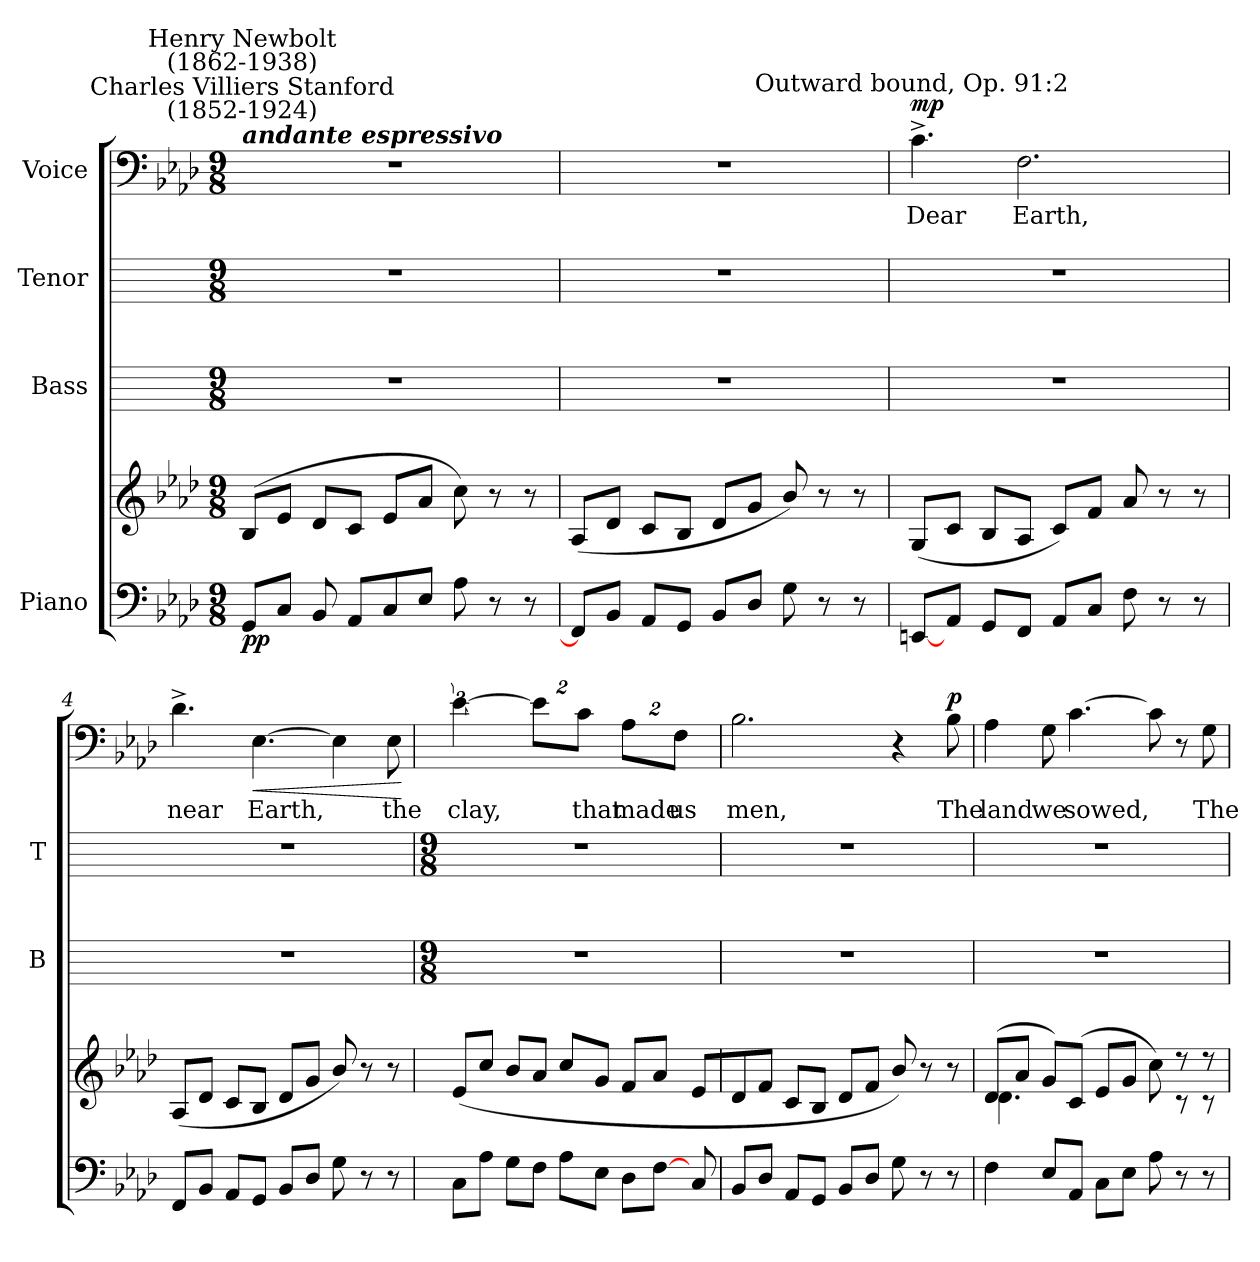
**kern	**kern	**dynam	**kern	**kern	**kern	**text	**dynam
*part4	*part4	*part4	*part3	*part2	*part1	*part1	*part1
*staff5	*staff4	*staff4/5	*staff3	*staff2	*staff1	*staff1	*staff1
*I"Piano	*	*	*I"Bass	*I"Tenor	*I"Voice	*	*
*	*	*	*I'B	*I'T	*	*	*
*clefF4	*clefG2	*	*	*	*clefF4	*	*
*k[b-e-a-d-]	*k[b-e-a-d-]	*	*	*	*k[b-e-a-d-]	*	*
*A-:	*A-:	*	*	*	*A-:	*	*
*M9/8	*M9/8	*	*M9/8	*M9/8	*M9/8	*	*
=1	=1	=1	=1	=1	=1	=1	=1
!	!	!	!	!	!LO:TX:a:Bi:t=andante espressivo	!	!
!	!	!	!	!	!LO:TX:a:cj:t=Charles Villiers Stanford\n(1852-1924)	!	!
!	!	!	!	!	!LO:TX:a:cj:t=Henry Newbolt\n(1862-1938)	!	!
!	!	!LO:DY:b=2	!	!	!LO:N:vis=1	!	!
!	!	!LO:DY:n=1:b	!	!	!	!	!
8GGL	(<8B-L	p p	8%9r	8%9r	8%9r	.	.
8CJ	8e-J	.	.	.	.	.	.
8BB-	8d-L	.	.	.	.	.	.
8AA-L	8cJ	.	.	.	.	.	.
8C	8e-L	.	.	.	.	.	.
8E-J	8a-J	.	.	.	.	.	.
8A-	8cc)	.	.	.	.	.	.
8r	8r	.	.	.	.	.	.
8r	8r	.	.	.	.	.	.
=2	=2	=2	=2	=2	=2	=2	=2
!	!	!	!	!	!LO:N:vis=1	!	!
8FFL]	(<8A-L	.	8%9r	8%9r	8%9r	.	.
8BB-J	8d-J	.	.	.	.	.	.
8AA-L	8cL	.	.	.	.	.	.
8GGJ	8B-J	.	.	.	.	.	.
8BB-L	8d-L	.	.	.	.	.	.
8D-J	8gJ	.	.	.	.	.	.
8G	8b-/)	.	.	.	.	.	.
8r	8r	.	.	.	.	.	.
8r	8r	.	.	.	.	.	.
=3	=3	=3	=3	=3	=3	=3	=3
!	!	!	!	!	!LO:TX:a:cj:t=Outward bound, Op. 91&colon;2	!	!
!	!	!	!	!	!	!LO:LY:b	!LO:DY:b
[8EEnL	(<8GL	.	8%9r	8%9r	4.c^	Dear	mp
8AA-J	8cJ	.	.	.	.	.	.
8GGL	8B-L	.	.	.	.	.	.
!	!	!	!	!	!	!LO:LY:b	!
8FFJ	8A-J	.	.	.	2.F	Earth,	.
8AA-L	8cL)	.	.	.	.	.	.
8CJ	8fJ	.	.	.	.	.	.
8F	8a-	.	.	.	.	.	.
8r	8r	.	.	.	.	.	.
8r	8r	.	.	.	.	.	.
=4	=4	=4	=4	=4	=4	=4	=4
!	!	!	!	!	!	!LO:LY:b	!
8FFL	(<8A-L	.	8%9r	8%9r	4.d-^	near	.
8BB-J	8d-J	.	.	.	.	.	.
8AA-L	8cL	.	.	.	.	.	.
!	!	!	!	!	!	!LO:LY:b	!LO:HP:b
8GGJ	8B-J	.	.	.	[4.E-	Earth,	<
8BB-L	8d-L	.	.	.	.	.	.
8D-J	8gJ	.	.	.	.	.	.
8G	8b-/)	.	.	.	4E-]	.	.
8r	8r	.	.	.	.	.	.
!	!	!	!	!	!	!LO:LY:b	!
8r	8r	.	.	.	8E-	the	.
.	.	.	.	.	.	.	[
!!LO:LB:g=z
=5	=5	=5	=5	=5	=5	=5	=5
*	*	*	*M9/8	*M9/8	*	*	*
*	*^	*	*	*	*	*	*
!	!	!	!	!	!	!	!LO:LY:b	!
8C	(<8e-L	2ryy	.	8%9r	8%9r	[8%3e-	clay,	.
8A-J	8ccJ	.	.	.	.	.	.	.
8GL	8b-L	.	.	.	.	.	.	.
8FJ	8a-J	.	.	.	.	16%3e-\L]	.	.
8A-L	8ccL	2ryy	.	.	.	.	.	.
!	!	!	!	!	!	!	!LO:LY:b	!
.	.	.	.	.	.	16%3c\J	that	.
8E-J	8gJ	.	.	.	.	.	.	.
!	!	!	!	!	!	!	!LO:LY:b	!
8D-L	8fL	.	.	.	.	16%3A-\L	made	.
[8FJ	8a-J	.	.	.	.	.	.	.
!	!	!	!	!	!	!	!LO:LY:b	!
.	.	.	.	.	.	16%3F\J	us	.
8CL	8e-L	8ryy	.	.	.	.	.	.
=6	=6	=6	=6	=6	=6	=6	=6	=6
!	!	!	!	!	!	!	!LO:LY:b	!
8BB-L	8d-	2ryy	.	8%9r	8%9r	2.B-\	men,	.
8D-J	8fJ	.	.	.	.	.	.	.
8AA-L	8cL	.	.	.	.	.	.	.
8GGJ	8B-J	.	.	.	.	.	.	.
8BB-L	8d-L	2ryy	.	.	.	.	.	.
8D-J	8fJ	.	.	.	.	.	.	.
8G	8b-/)	.	.	.	.	4r	.	.
8r	8r	.	.	.	.	.	.	.
!	!	!	!	!	!	!	!LO:LY:b	!LO:DY:b
8r	8r	8ryy	.	.	.	8B-\	The	p
=7	=7	=7	=7	=7	=7	=7	=7	=7
!	!	!	!	!	!	!	!LO:LY:b	!
4F	(>8d-L	4.d-\	.	8%9r	8%9r	4A-	land	.
.	8a-J	.	.	.	.	.	.	.
!	!	!	!	!	!	!	!LO:LY:b	!
8E-L	8gL)	.	.	.	.	8G	we	.
!	!	!	!	!	!	!	!LO:LY:b	!
8AA-J	(<8cJ	8ryy	.	.	.	[4.c	sowed,	.
8CL	8e-L	4ryy	.	.	.	.	.	.
8E-J	8gJ	.	.	.	.	.	.	.
8A-	8cc\)	8ryy	.	.	.	8c]	.	.
8r	8r	8r	.	.	.	8r	.	.
!	!	!	!	!	!	!	!LO:LY:b	!
8r	8r	8r	.	.	.	8G	The	.
*	*v	*v	*	*	*	*	*	*
=	=	=	=	=	=	=	=
*-	*-	*-	*-	*-	*-	*-	*-
